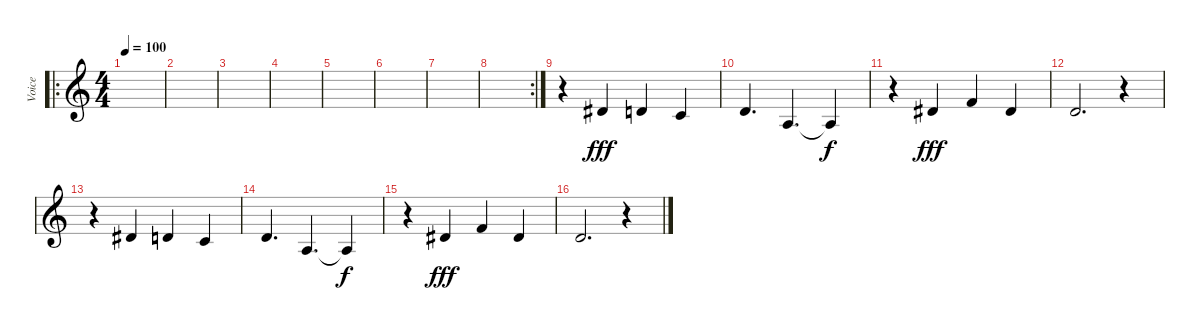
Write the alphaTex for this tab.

\track ("Voice" "Voice") {instrument baritonesax}
\staff {score}
\tuning (E4 B3 G3 D3 A2 E2) {hide}
\ro
\ts (4 4)
\tempo 100
\clef g2
\ks c
|
|
|
|
|
|
|
\rc 2
|
r.4 4.2.4{dy fff} 3.2.4 1.2.4 |
3.2.4{d} 2.3.4{d} 2.3{t}.4{dy f} |
r.4 4.2.4{dy fff} 6.2.4 4.2.4 |
3.2.2{d} r.4 |
r.4 4.2.4 3.2.4 1.2.4 |
3.2.4{d} 2.3.4{d} 2.3{t}.4{dy f} |
r.4 4.2.4{dy fff} 6.2.4 4.2.4 |
3.2.2{d} r.4
